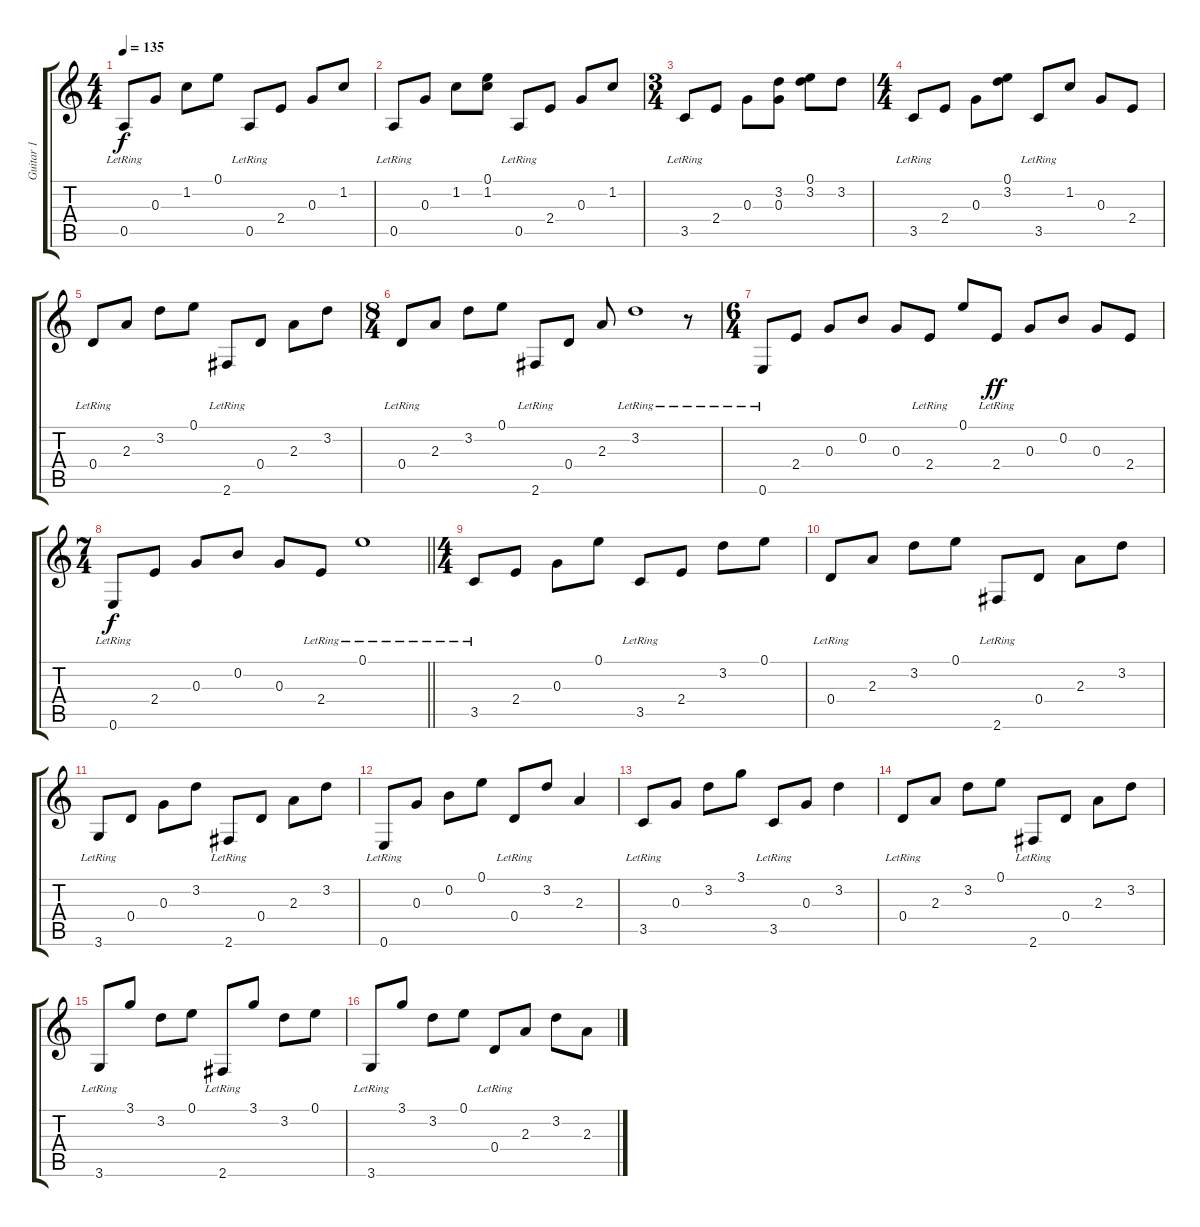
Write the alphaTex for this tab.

\track ("Guitar 1" "Guitar 1") {instrument acousticguitarnylon}
\staff {score tabs}
\tuning (E4 B3 G3 D3 A2 E2) {hide}
\ts (4 4)
\tempo 135
\clef g2
\ks c
0.5{lr}.8{dy f} 0.3.8 1.2.8 0.1.8 0.5{lr}.8 2.4.8 0.3.8 1.2.8 |
0.5{lr}.8 0.3.8 1.2.8 (0.1 1.2).8 0.5{lr}.8 2.4.8 0.3.8 1.2.8 |
\ts (3 4)
3.5{lr}.8 2.4.8 0.3.8 (3.2 0.3).8 (0.1 3.2).8 3.2.8 |
\ts (4 4)
3.5{lr}.8 2.4.8 0.3.8 (0.1 3.2).8 3.5{lr}.8 1.2.8 0.3.8 2.4.8 |
0.4{lr}.8 2.3.8 3.2.8 0.1.8 2.6{lr}.8 0.4.8 2.3.8 3.2.8 |
\ts (8 4)
0.4{lr}.8 2.3.8 3.2.8 0.1.8 2.6{lr}.8 0.4.8 2.3.8 3.2{lr}.1 r.8 |
\ts (6 4)
0.6{lr}.8 2.4.8 0.3.8 0.2.8 0.3.8 2.4{lr}.8 0.1.8 2.4{lr}.8{dy ff} 0.3.8 0.2.8 0.3.8 2.4.8 |
\ts (7 4)
\barLineRight lightlight
0.6{lr}.8{dy f} 2.4.8 0.3.8 0.2.8 0.3.8 2.4{lr}.8 0.1{lr}.1 |
\ts (4 4)
3.5{lr}.8 2.4.8 0.3.8 0.1.8 3.5{lr}.8 2.4.8 3.2.8 0.1.8 |
0.4{lr}.8 2.3.8 3.2.8 0.1.8 2.6{lr}.8 0.4.8 2.3.8 3.2.8 |
3.6{lr}.8 0.4.8 0.3.8 3.2.8 2.6{lr}.8 0.4.8 2.3.8 3.2.8 |
0.6{lr}.8 0.3.8 0.2.8 0.1.8 0.4{lr}.8 3.2.8 2.3.4 |
3.5{lr}.8 0.3.8 3.2.8 3.1.8 3.5{lr}.8 0.3.8 3.2.4 |
0.4{lr}.8 2.3.8 3.2.8 0.1.8 2.6{lr}.8 0.4.8 2.3.8 3.2.8 |
3.6{lr}.8 3.1.8 3.2.8 0.1.8 2.6{lr}.8 3.1.8 3.2.8 0.1.8 |
3.6{lr}.8 3.1.8 3.2.8 0.1.8 0.4{lr}.8 2.3.8 3.2.8 2.3.8
